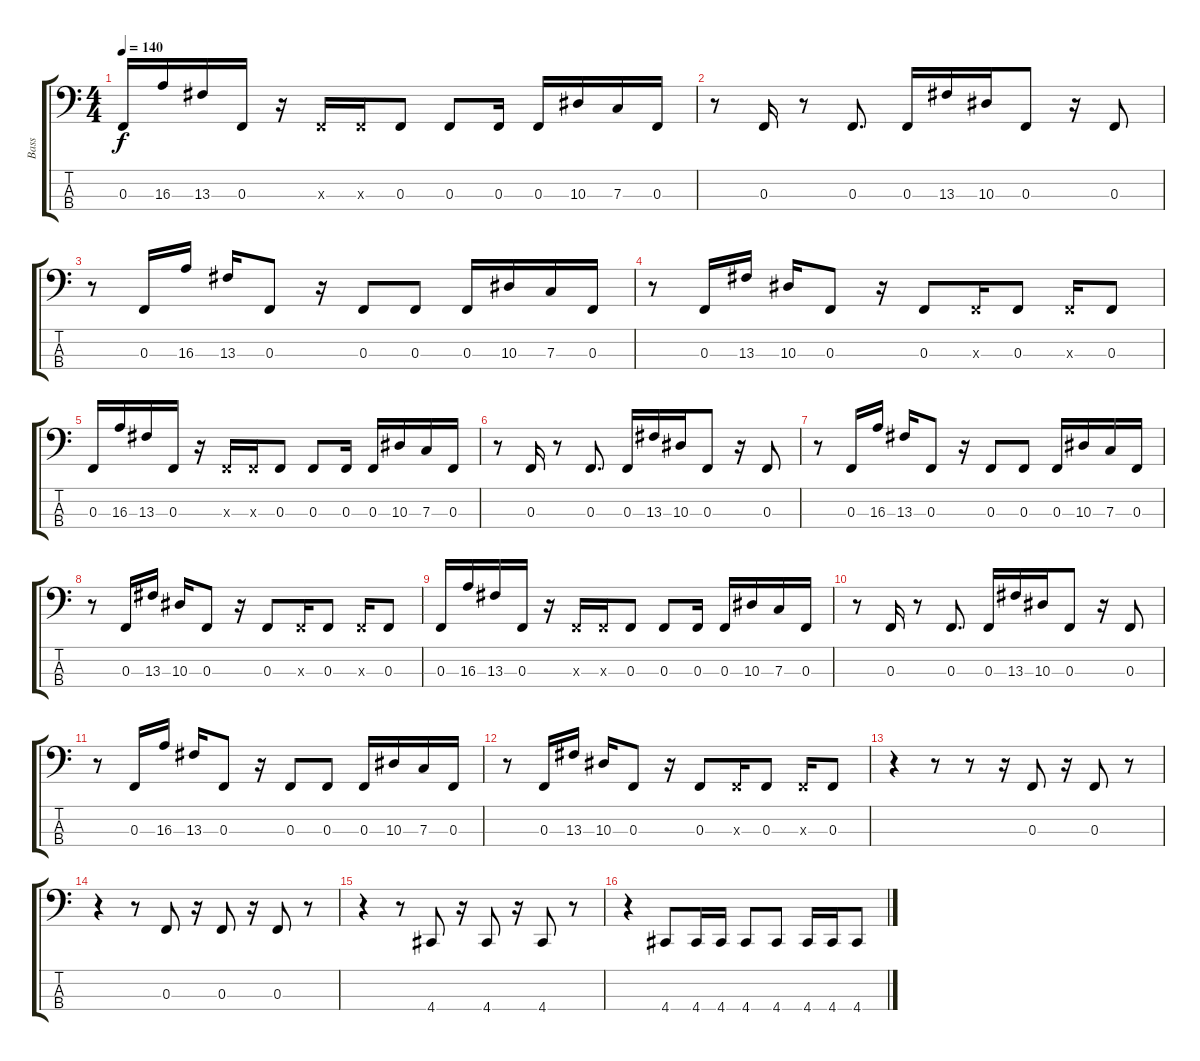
\track ("Bass" "Bass") {instrument electricbasspick}
\staff {score tabs}
\tuning (D2 Bb1 F1 A0) {hide}
\ts (4 4)
\tempo 140
\clef f4
\ks c
0.3.16{dy f} 16.3.16 13.3.16 0.3.16 r.16 0.3{x}.16 0.3{x}.16 0.3.8 0.3.8 0.3.16 0.3.16 10.3.16 7.3.16 0.3.16 |
r.8 0.3.16 r.8 0.3.8{d} 0.3.16 13.3.16 10.3.16 0.3.8 r.16 0.3.8 |
r.8 0.3.16 16.3.16 13.3.16 0.3.8 r.16 0.3.8 0.3.8 0.3.16 10.3.16 7.3.16 0.3.16 |
r.8 0.3.16 13.3.16 10.3.16 0.3.8 r.16 0.3.8 0.3{x}.16 0.3.8 0.3{x}.16 0.3.8 |
0.3.16 16.3.16 13.3.16 0.3.16 r.16 0.3{x}.16 0.3{x}.16 0.3.8 0.3.8 0.3.16 0.3.16 10.3.16 7.3.16 0.3.16 |
r.8 0.3.16 r.8 0.3.8{d} 0.3.16 13.3.16 10.3.16 0.3.8 r.16 0.3.8 |
r.8 0.3.16 16.3.16 13.3.16 0.3.8 r.16 0.3.8 0.3.8 0.3.16 10.3.16 7.3.16 0.3.16 |
r.8 0.3.16 13.3.16 10.3.16 0.3.8 r.16 0.3.8 0.3{x}.16 0.3.8 0.3{x}.16 0.3.8 |
0.3.16 16.3.16 13.3.16 0.3.16 r.16 0.3{x}.16 0.3{x}.16 0.3.8 0.3.8 0.3.16 0.3.16 10.3.16 7.3.16 0.3.16 |
r.8 0.3.16 r.8 0.3.8{d} 0.3.16 13.3.16 10.3.16 0.3.8 r.16 0.3.8 |
r.8 0.3.16 16.3.16 13.3.16 0.3.8 r.16 0.3.8 0.3.8 0.3.16 10.3.16 7.3.16 0.3.16 |
r.8 0.3.16 13.3.16 10.3.16 0.3.8 r.16 0.3.8 0.3{x}.16 0.3.8 0.3{x}.16 0.3.8 |
r.4 r.8 r.8 r.16 0.3.8 r.16 0.3.8 r.8 |
r.4 r.8 0.3.8 r.16 0.3.8 r.16 0.3.8 r.8 |
r.4 r.8 4.4.8 r.16 4.4.8 r.16 4.4.8 r.8 |
r.4 4.4.8 4.4.16 4.4.16 4.4.8 4.4.8 4.4.16 4.4.16 4.4.8
